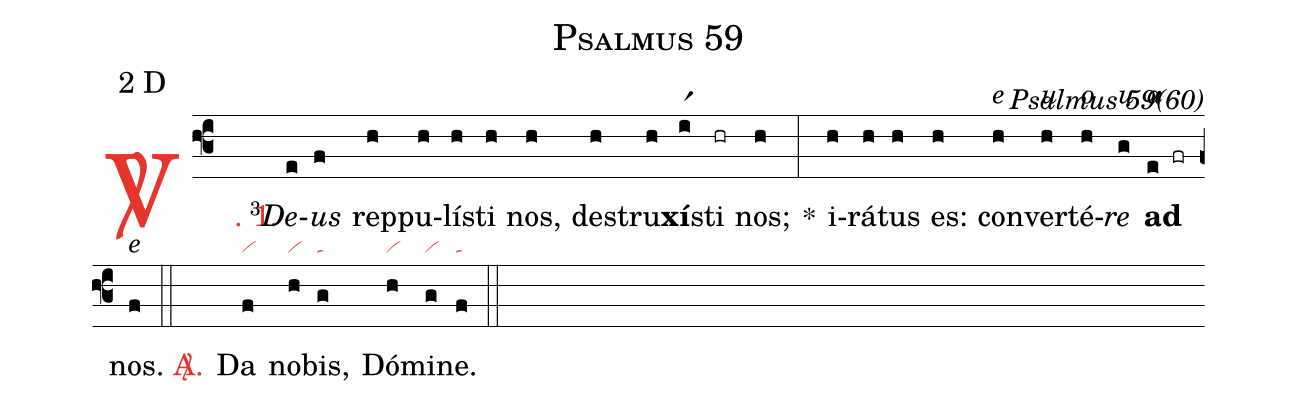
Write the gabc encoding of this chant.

name: Psalmus 59;
mode: 2;
mode-differentia: D;
commentary: Psalmus 59(60);
nabc-lines: 1;
%%
(f3)

<c><sp>V/</sp>. 1.</c>() <v>\VSup{3}</v><i>De</i>(e)<i>us</i>(f) rep(h)pu(h)lí(h)sti(h) nos,(h) des(h)tru(h)<b>xí</b>(ir1)sti(hr) nos;(h) *(:) i(h)rá(h)tus(h) es:(h) con<alt>e</alt>(h)ver<alt>u</alt>(h)té<alt>o</alt>(h)<i>re</i><alt>u</alt>(g) <b>ad</b><alt>a</alt>(er1 fr) nos.<alt>e</alt>(f)

(::)

<nlba><c><sp>A/</sp>.</c>() Da</nlba>(f|vi) no(h|vi)bis,(g|ta) Dó(h|vi)mi(g|vi)ne.(f|ta)

(::)
